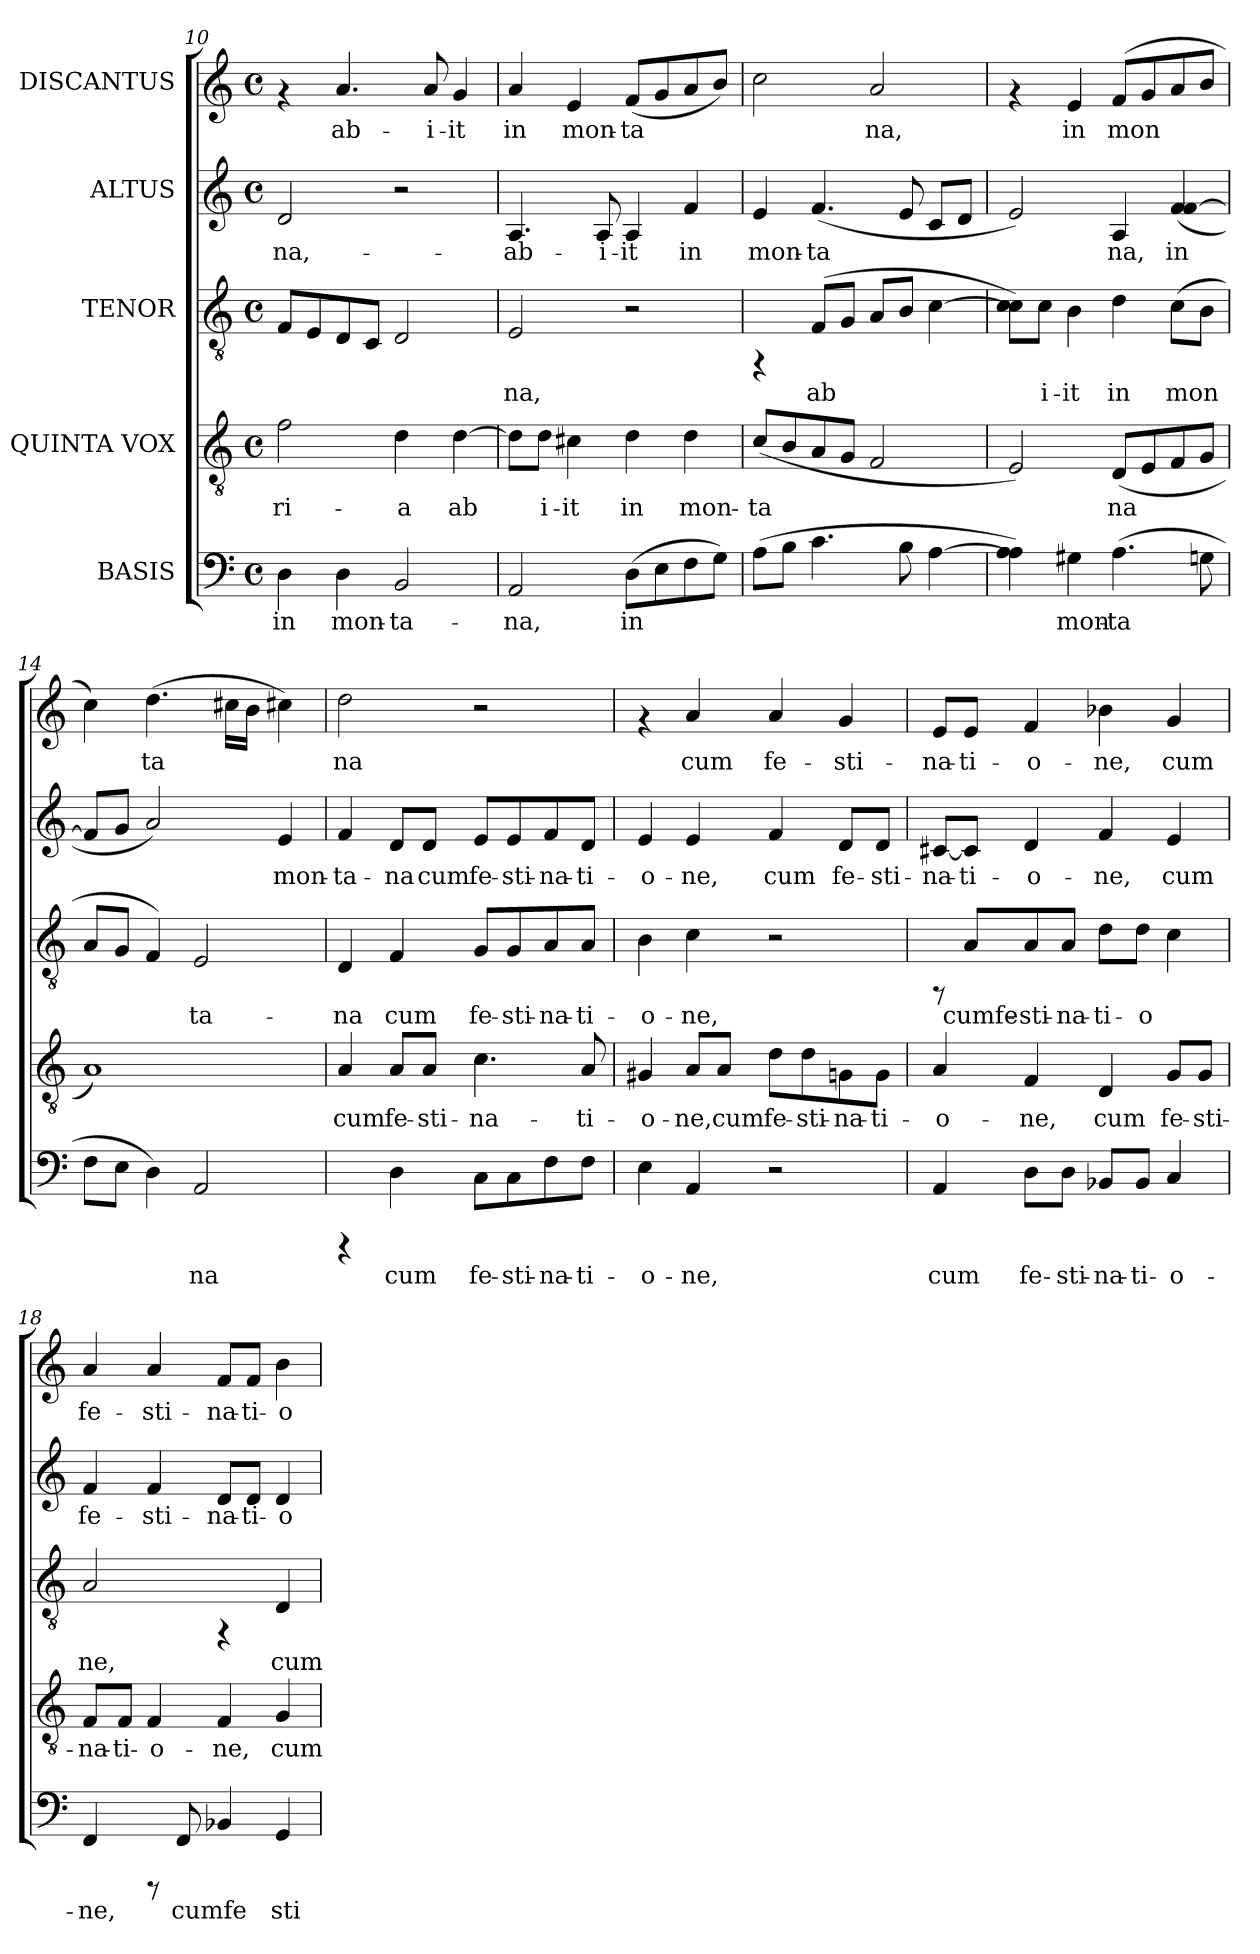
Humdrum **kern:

**kern	**text	**kern	**text	**kern	**text	**kern	**text	**kern	**text
*part5	*part5	*part4	*part4	*part3	*part3	*part2	*part2	*part1	*part1
*staff5	*staff5	*staff4	*staff4	*staff3	*staff3	*staff2	*staff2	*staff1	*staff1
*I"BASIS	*	*I"QUINTA VOX	*	*I"TENOR	*	*I"ALTUS	*	*I"DISCANTUS	*
*clefF4	*	*clefGv2	*	*clefGv2	*	*clefG2	*	*clefG2	*
*k[]	*	*k[]	*	*k[]	*	*k[]	*	*k[]	*
*C:	*	*C:	*	*C:	*	*C:	*	*C:	*
*M4/4	*	*M4/4	*	*M4/4	*	*M4/4	*	*M4/4	*
*met(c)	*	*met(c)	*	*met(c)	*	*met(c)	*	*met(c)	*
=10	=10	=10	=10	=10	=10	=10	=10	=10	=10
!	!LO:LY:b:cj	!	!LO:LY:b:cj	!	!LO:LY:b:rj	!	!LO:LY:b:rj	!	!
4D\	in	2f\	-ri-	8F/L	--	2d/	-na,-	4rf	.
!	!	!	!	!	!LO:LY:b:rj	!	!	!	!
.	.	.	.	8E/	--	.	.	.	.
!	!LO:LY:b:cj	!	!	!	!LO:LY:b:rj	!	!	!	!LO:LY:b:cj
4D\	mon-	.	.	8D/	--	.	.	4.a/	ab-
!	!	!	!	!	!LO:LY:b:rj	!	!	!	!
.	.	.	.	8C/J	--	.	.	.	.
!	!LO:LY:b:cj	!	!LO:LY:b:cj	!	!LO:LY:b:rj	!	!	!	!
2BB/	-ta-	4d\	-a	2D/	--	2r	.	.	.
!	!	!	!	!	!	!	!	!	!LO:LY:b:cj
.	.	.	.	.	.	.	.	8a/	-i-
!	!	!	!LO:LY:b:cj	!	!	!	!	!	!LO:LY:b:cj
.	.	[>4d\	ab-	.	.	.	.	4g/	-it
=11	=11	=11	=11	=11	=11	=11	=11	=11	=11
!	!LO:LY:b:cj	!	!LO:LY:b:cj	!	!LO:LY:b:rj	!	!LO:LY:b:rj	!	!LO:LY:b:cj
2AA/	-na,	8d\L]	--	2E/	-na,	4.A/	-ab-	4a/	in
!	!	!	!LO:LY:b:cj	!	!	!	!	!	!
.	.	8d\J	-i-	.	.	.	.	.	.
!	!	!	!LO:LY:b:cj	!	!	!	!	!	!LO:LY:b:cj
.	.	4c#X\	-it	.	.	.	.	4e/	mon-
!	!	!	!	!	!	!	!LO:LY:b:rj	!	!
.	.	.	.	.	.	8A/	-i-	.	.
!	!LO:LY:b:cj	!	!LO:LY:b:cj	!	!	!	!LO:LY:b:rj	!	!LO:LY:b:cj
(>8D\L	in	4d\	in	2r	.	4A/	-it	(>8f/L	-ta-
!	!LO:LY:b:cj	!	!	!	!	!	!	!	!LO:LY:b:cj
8E\	.	.	.	.	.	.	.	8g/	--
!	!LO:LY:b:cj	!	!LO:LY:b:cj	!	!	!	!LO:LY:b:rj	!	!LO:LY:b:cj
8F\	.	4d\	mon-	.	.	4f/	in	8a/	--
!	!LO:LY:b:cj	!	!	!	!	!	!	!	!LO:LY:b:cj
8G\J)	.	.	.	.	.	.	.	8b/J)	--
!!LO:PB:g=z
=12	=12	=12	=12	=12	=12	=12	=12	=12	=12
!	!LO:LY:b:cj	!	!LO:LY:b:cj	!	!	!	!LO:LY:b:rj	!	!LO:LY:b:cj
(>8A\L	.	(<8c/L	-ta-	4rFF	.	4e/	mon-	2cc\	--
!	!LO:LY:b:cj	!	!LO:LY:b:cj	!	!	!	!	!	!
8B\J	.	8B/	--	.	.	.	.	.	.
!	!LO:LY:b:cj	!	!LO:LY:b:cj	!	!LO:LY:b:rj	!	!LO:LY:b:rj	!	!
4.c\	.	8A/	--	(>8F/L	ab-	(<4.f/	-ta-	.	.
!	!	!	!LO:LY:b:cj	!	!LO:LY:b:rj	!	!	!	!
.	.	8G/J	--	8G/J	--	.	.	.	.
!	!	!	!LO:LY:b:cj	!	!LO:LY:b:rj	!	!	!	!LO:LY:b:cj
.	.	2F/	--	8A/L	--	.	.	2a/	-na,
!	!LO:LY:b:cj	!	!	!	!LO:LY:b:rj	!	!LO:LY:b:rj	!	!
8B\	.	.	.	8B/J	--	8e/	--	.	.
!	!LO:LY:b:cj	!	!	!	!LO:LY:b:rj	!	!LO:LY:b:rj	!	!
[>4A\	.	.	.	[>4c\	--	8c/L	--	.	.
!	!	!	!	!	!	!	!LO:LY:b:rj	!	!
.	.	.	.	.	.	8d/J	--	.	.
=13	=13	=13	=13	=13	=13	=13	=13	=13	=13
!	!LO:LY:b:cj	!	!LO:LY:b:cj	!	!LO:LY:b:rj	!	!LO:LY:b:rj	!	!
4A\ 4A\])	.	2E/)	--	8c\ 8c\]L)	--	2e/)	--	4rf	.
!	!	!	!	!	!LO:LY:b:rj	!	!	!	!
.	.	.	.	8c\J	-i-	.	.	.	.
!	!LO:LY:b:cj	!	!	!	!LO:LY:b:rj	!	!	!	!LO:LY:b:cj
4G#X\	mon-	.	.	4B\	-it	.	.	4e/	in
!	!LO:LY:b:cj	!	!LO:LY:b:cj	!	!LO:LY:b:rj	!	!LO:LY:b:rj	!	!LO:LY:b:cj
(>4.A\	-ta-	(<8D/L	-na	4d\	in	4A/	-na,	(>8f/L	mon-
!	!	!	!LO:LY:b:cj	!	!	!	!	!	!LO:LY:b:cj
.	.	8E/	.	.	.	.	.	8g/	--
!	!	!	!LO:LY:b:cj	!	!LO:LY:b:rj	!	!LO:LY:b:rj	!	!LO:LY:b:cj
.	.	8F/	.	(>8c\L	mon-	(<4f/ [<4f/	in	8a/	--
!	!LO:LY:b:cj	!	!LO:LY:b:cj	!	!LO:LY:b:rj	!	!	!	!LO:LY:b:cj
8G\	--	8G/J	.	8B\J	--	.	.	8b/J	--
=14	=14	=14	=14	=14	=14	=14	=14	=14	=14
!	!LO:LY:b:cj	!	!LO:LY:b:cj	!	!LO:LY:b:rj	!	!LO:LY:b:rj	!	!LO:LY:b:cj
8F\L	--	1A)	.	8A/L	--	8f/L]	.	4cc\)	--
!	!LO:LY:b:cj	!	!	!	!LO:LY:b:rj	!	!LO:LY:b:rj	!	!
8E\J	--	.	.	8G/J	--	8g/J	.	.	.
!	!LO:LY:b:cj	!	!	!	!LO:LY:b:rj	!	!LO:LY:b:rj	!	!LO:LY:b:cj
4D\)	--	.	.	4F/)	--	2a/)	.	(>4.dd\	-ta-
!	!LO:LY:b:cj	!	!	!	!LO:LY:b:rj	!	!	!	!
2AA/	-na	.	.	2E/	-ta-	.	.	.	.
!	!	!	!	!	!	!	!	!	!LO:LY:b:cj
.	.	.	.	.	.	.	.	16cc#\L	--
!	!	!	!	!	!	!	!	!	!LO:LY:b:cj
.	.	.	.	.	.	.	.	16b\J	--
!	!	!	!	!	!	!	!LO:LY:b:rj	!	!LO:LY:b:cj
.	.	.	.	.	.	4e/	mon-	4cc#X\)	--
=15	=15	=15	=15	=15	=15	=15	=15	=15	=15
!	!	!	!LO:LY:b:cj	!	!LO:LY:b:rj	!	!LO:LY:b:rj	!	!LO:LY:b:cj
4rCCC	.	4A/	cum	4D/	-na	4f/	-ta-	2dd\	-na
!	!LO:LY:b:cj	!	!LO:LY:b:cj	!	!LO:LY:b:rj	!	!LO:LY:b:rj	!	!
4D\	cum	8A/L	fe-	4F/	cum	8d/L	-na	.	.
!	!	!	!LO:LY:b:cj	!	!	!	!LO:LY:b:rj	!	!
.	.	8A/J	-sti-	.	.	8d/J	cum	.	.
!	!LO:LY:b:cj	!	!LO:LY:b:cj	!	!LO:LY:b:rj	!	!LO:LY:b:rj	!	!
8C\L	fe-	4.c\	-na-	8G/L	fe-	8e/L	fe-	2r	.
!	!LO:LY:b:cj	!	!	!	!LO:LY:b:rj	!	!LO:LY:b:rj	!	!
8C\	-sti-	.	.	8G/	-sti-	8e/	-sti-	.	.
!	!LO:LY:b:cj	!	!	!	!LO:LY:b:rj	!	!LO:LY:b:rj	!	!
8F\	-na-	.	.	8A/	-na-	8f/	-na-	.	.
!	!LO:LY:b:cj	!	!LO:LY:b:cj	!	!LO:LY:b:rj	!	!LO:LY:b:rj	!	!
8F\J	-ti-	8A/	-ti-	8A/J	-ti-	8d/J	-ti-	.	.
=16	=16	=16	=16	=16	=16	=16	=16	=16	=16
!	!LO:LY:b:cj	!	!LO:LY:b:cj	!	!LO:LY:b:rj	!	!LO:LY:b:rj	!	!
4E\	-o-	4G#X/	-o-	4B\	-o-	4e/	-o-	4rf	.
!	!LO:LY:b:cj	!	!LO:LY:b:cj	!	!LO:LY:b:rj	!	!LO:LY:b:rj	!	!LO:LY:b:cj
4AA/	-ne,	8A/L	-ne,	4c\	-ne,	4e/	-ne,	4a/	cum
!	!	!	!LO:LY:b:cj	!	!	!	!	!	!
.	.	8A/J	cum	.	.	.	.	.	.
!	!	!	!LO:LY:b:cj	!	!	!	!LO:LY:b:rj	!	!LO:LY:b:cj
2r	.	8d\L	fe-	2r	.	4f/	cum	4a/	fe-
!	!	!	!LO:LY:b:cj	!	!	!	!	!	!
.	.	8d\	-sti-	.	.	.	.	.	.
!	!	!	!LO:LY:b:cj	!	!	!	!LO:LY:b:rj	!	!LO:LY:b:cj
.	.	8G\	-na-	.	.	8d/L	fe-	4g/	-sti-
!	!	!	!LO:LY:b:cj	!	!	!	!LO:LY:b:rj	!	!
.	.	8G\J	-ti-	.	.	8d/J	-sti-	.	.
!!LO:LB:g=z
=17	=17	=17	=17	=17	=17	=17	=17	=17	=17
!	!LO:LY:b:cj	!	!LO:LY:b:cj	!	!	!	!LO:LY:b:rj	!	!LO:LY:b:cj
4AA/	cum	4A/	-o-	8rFF	.	[<8c#X/L	-na-	8e/L	-na-
!	!	!	!	!	!LO:LY:b:rj	!	!LO:LY:b:rj	!	!LO:LY:b:cj
.	.	.	.	8A/L	cumfe-	8c#/J]	-ti-	8e/J	-ti-
!	!LO:LY:b:cj	!	!LO:LY:b:cj	!	!LO:LY:b:rj	!	!LO:LY:b:rj	!	!LO:LY:b:cj
8D\L	fe-	4F/	-ne,	8A/	-sti-	4d/	-o-	4f/	-o-
!	!LO:LY:b:cj	!	!	!	!LO:LY:b:rj	!	!	!	!
8D\J	-sti-	.	.	8A/J	-na-	.	.	.	.
!	!LO:LY:b:cj	!	!LO:LY:b:cj	!	!LO:LY:b:rj	!	!LO:LY:b:rj	!	!LO:LY:b:cj
8BB-X/L	-na-	4D/	cum	8d\L	-ti-	4f/	-ne,	4b-\	-ne,
!	!LO:LY:b:cj	!	!	!	!LO:LY:b:rj	!	!	!	!
8BB-/J	-ti-	.	.	8d\J	-o-	.	.	.	.
!	!LO:LY:b:cj	!	!LO:LY:b:cj	!	!LO:LY:b:rj	!	!LO:LY:b:rj	!	!LO:LY:b:cj
4C/	-o-	8G/L	fe-	4c\	--	4e/	cum	4g/	cum
!	!	!	!LO:LY:b:cj	!	!	!	!	!	!
.	.	8G/J	-sti-	.	.	.	.	.	.
=18	=18	=18	=18	=18	=18	=18	=18	=18	=18
!	!LO:LY:b:cj	!	!LO:LY:b:cj	!	!LO:LY:b:rj	!	!LO:LY:b:rj	!	!LO:LY:b:cj
4FF/	-ne,	8F/L	-na-	2A/	-ne,	4f/	fe-	4a/	fe-
!	!	!	!LO:LY:b:cj	!	!	!	!	!	!
.	.	8F/J	-ti-	.	.	.	.	.	.
!	!	!	!LO:LY:b:cj	!	!	!	!LO:LY:b:rj	!	!LO:LY:b:cj
8rCCC	.	4F/	-o-	.	.	4f/	-sti-	4a/	-sti-
!	!LO:LY:b:cj	!	!	!	!	!	!	!	!
8FF/	cumfe-	.	.	.	.	.	.	.	.
!	!LO:LY:b:cj	!	!LO:LY:b:cj	!	!	!	!LO:LY:b:rj	!	!LO:LY:b:cj
4BB-/	--	4F/	-ne,	4rFF	.	8d/L	-na-	8f/L	-na-
!	!	!	!	!	!	!	!LO:LY:b:rj	!	!LO:LY:b:cj
.	.	.	.	.	.	8d/J	-ti-	8f/J	-ti-
!	!LO:LY:b:cj	!	!LO:LY:b:cj	!	!LO:LY:b:rj	!	!LO:LY:b:rj	!	!LO:LY:b:cj
4GG/	-sti-	4G/	cum	4D/	cum	4d/	-o-	4b\	-o-
=	=	=	=	=	=	=	=	=	=
*-	*-	*-	*-	*-	*-	*-	*-	*-	*-
